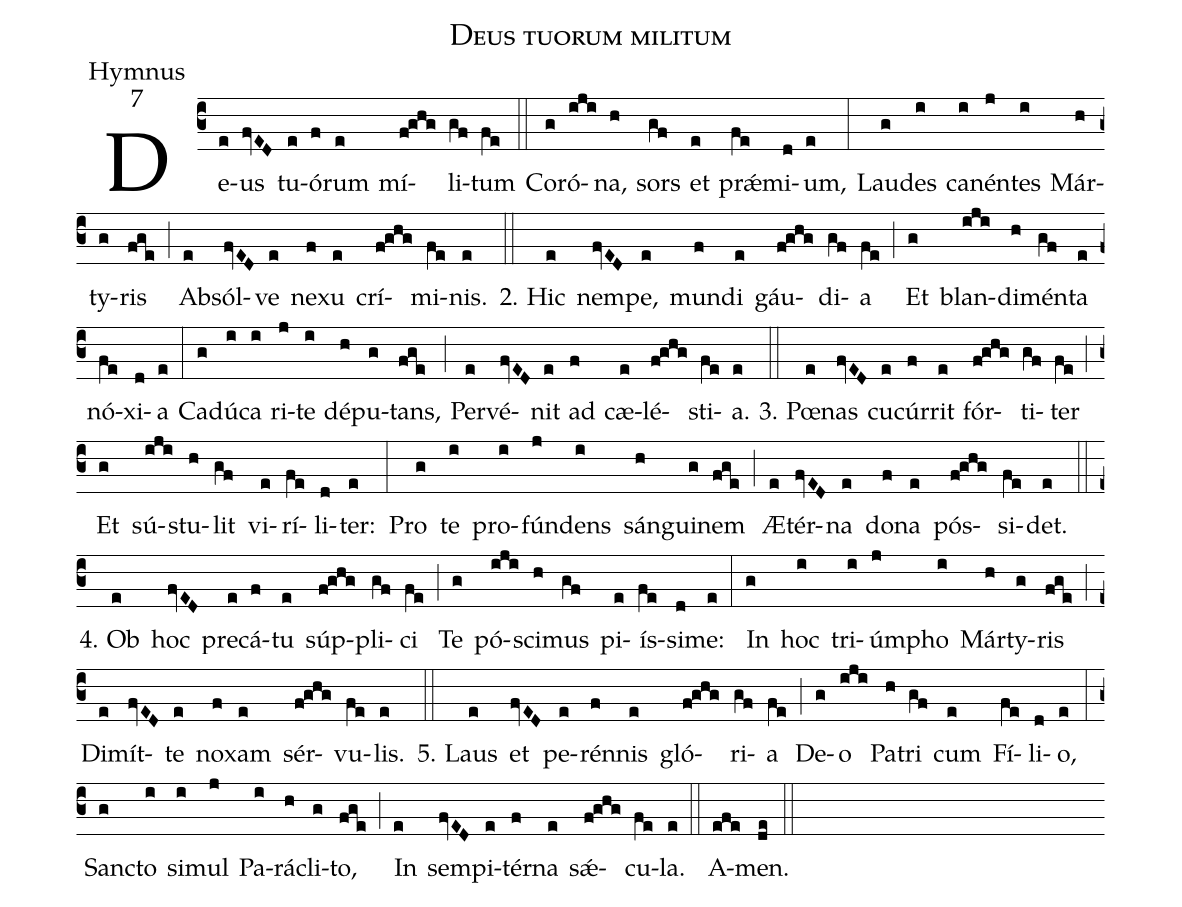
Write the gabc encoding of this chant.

name:Deus tuorum militum;
office-part:Hymnus;
mode:7;
%%
(c3) De(e)us(fvED) tu(e)ó(f)rum(e) mí(f!ghg)li(gf)tum(fe) (::) Co(g)ró(iji)na,(h) sors(gf) et(e) pr<sp>'ae</sp>(fe)mi(d)um,(e) (:) Lau(g)des(i) ca(i)nén(j)tes(i) Már(h)ty(g)ris(fge) (;) Ab(e)sól(fvED)ve(e) ne(f)xu(e) crí(f!ghg)mi(fe)nis.(e) (::)
2. Hic(e) nem(fvED)pe,(e) mun(f)di(e) gáu(f!ghg)di(gf)a(fe) (;)
Et(g) blan(iji)di(h)mén(gf)ta(e) nó(fe)xi(d)a(e) (:)
Ca(g)dú(i)ca(i) ri(j)te(i) dé(h)pu(g)tans,(fge) (;)
Per(e)vé(fvED)nit(e) ad(f) cæ(e)lé(f!ghg)sti(fe)a.(e) (::)

3. Pœ(e)nas(fvED) cu(e)cúr(f)rit(e) fór(f!ghg)ti(gf)ter(fe) (;)
Et(g) sú(iji)stu(h)lit(gf) vi(e)rí(fe)li(d)ter:(e) (:)
Pro(g) te(i) pro(i)fún(j)dens(i) sán(h)gui(g)nem(fge) (;)
Æ(e)tér(fvED)na(e) do(f)na(e) pós(f!ghg)si(fe)det.(e) (::)

4. Ob(e) hoc(fvED) pre(e)cá(f)tu(e) súp(f!ghg)pli(gf)ci(fe) (;)
Te(g) pó(iji)sci(h)mus(gf) pi(e)ís(fe)si(d)me:(e) (:)
In(g) hoc(i) tri(i)úm(j)pho(i) Már(h)ty(g)ris(fge) (;)
Di(e)mít(fvED)te(e) no(f)xam(e) sér(f!ghg)vu(fe)lis.(e) (::)

5. Laus(e) et(fvED) pe(e)rén(f)nis(e) gló(f!ghg)ri(gf)a(fe) (;)
De(g)o(iji) Pa(h)tri(gf) cum(e) Fí(fe)li(d)o,(e) (:)
San(g)cto(i) si(i)mul(j) Pa(i)rá(h)cli(g)to,(fge) (;)
In(e) sem(fvED)pi(e)tér(f)na(e) sǽ(f!ghg)cu(fe)la.(e) (::)
A(efe)men.(de) (::)
